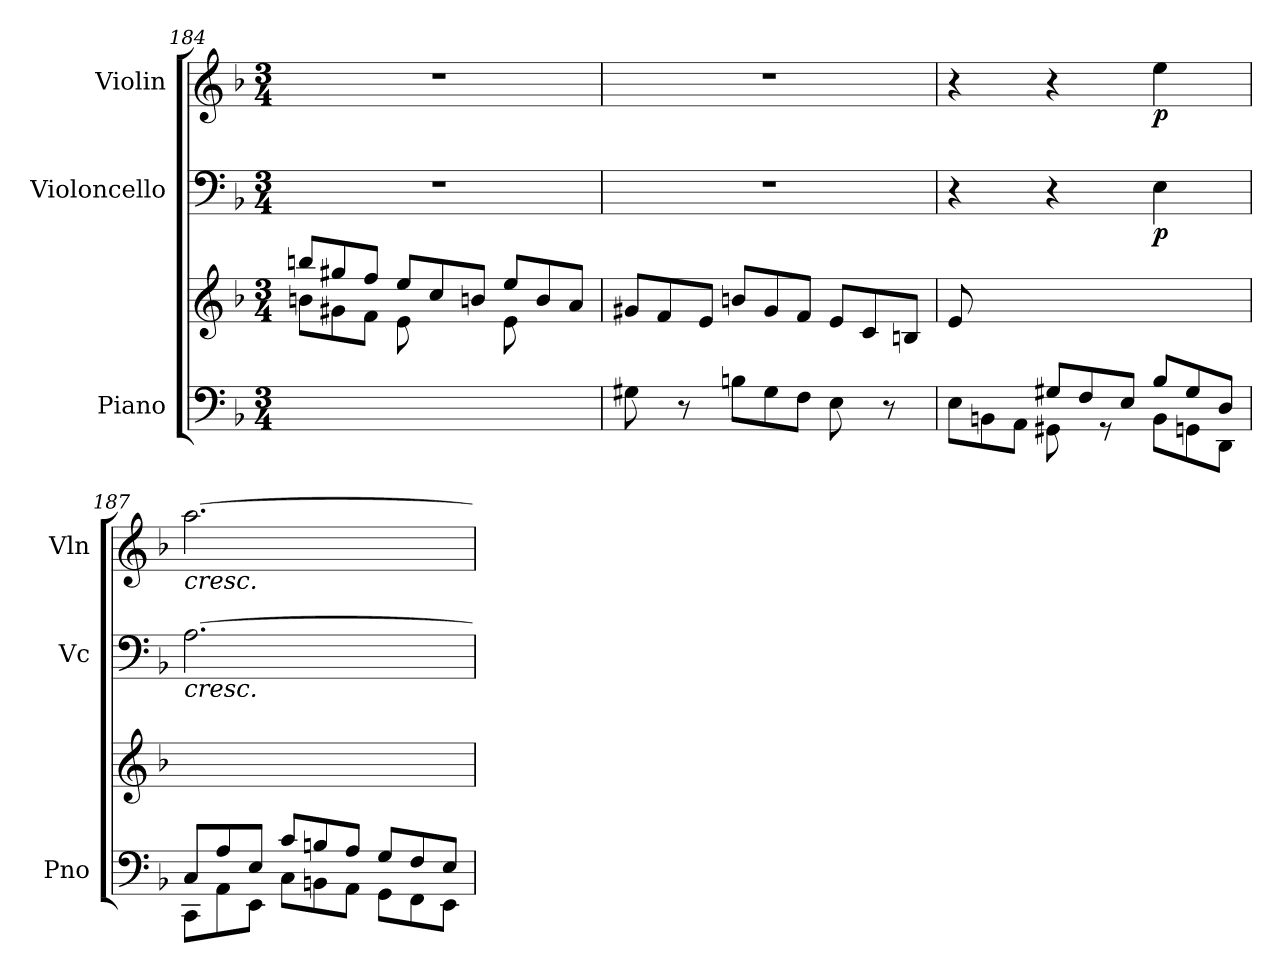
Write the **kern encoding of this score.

**kern	**kern	**kern	**dynam	**kern	**dynam
*part3	*part3	*part2	*part2	*part1	*part1
*staff4	*staff3	*staff2	*staff2	*staff1	*staff1
*I"Piano	*	*I"Violoncello	*	*I"Violin	*
*I'Pno	*	*I'Vc	*	*I'Vln	*
*clefF4	*clefG2	*clefF4	*	*clefG2	*
*k[b-]	*k[b-]	*k[b-]	*	*k[b-]	*
*M3/4	*M3/4	*M3/4	*	*M3/4	*
*	*Xtuplet	*	*	*	*
=184	=184	=184	=184	=184	=184
*	*^	*	*	*	*
4.ryy	12bbn/L	12bn\L	2.r	.	2.r	.
.	12gg#X/	12g#X\	.	.	.	.
.	12ff/J	12f\J	.	.	.	.
.	12ee/L	8e\	.	.	.	.
.	12cc/	.	.	.	.	.
8r	.	8ryy	.	.	.	.
.	12bn/J	.	.	.	.	.
12ryy	12ee/L	12e\L	.	.	.	.
12Bn\	12b/	6ryy	.	.	.	.
12A\J	12a/J	.	.	.	.	.
*	*v	*v	*	*	*	*
!!LO:LB:g=z
=185	=185	=185	=185	=185	=185
8G#X\	12g#X/L	2.r	.	2.r	.
.	12f/	.	.	.	.
8r	.	.	.	.	.
.	12e/J	.	.	.	.
*Xtuplet	*	*	*	*	*
12Bn\L	12bn/L	.	.	.	.
12G#\	12g#/	.	.	.	.
12F\J	12f/J	.	.	.	.
8E\	12e/L	.	.	.	.
.	12c/	.	.	.	.
8r	.	.	.	.	.
.	12Bn/J	.	.	.	.
=186	=186	=186	=186	=186	=186
*^	*	*	*	*	*
12ryy	12E\L	12e/L	4r	.	4r	.
12Bn/	12BBn\	3%2ryy	.	.	.	.
12A/J	12AA\J	.	.	.	.	.
12G#X/L	8GG#X\	.	4r	.	4r	.
12F/	.	.	.	.	.	.
.	8rGG	.	.	.	.	.
12E/J	.	.	.	.	.	.
!	!	!	!	!LO:DY:b	!	!LO:DY:b
12B/L	12BB\L	.	4E\	p	4ee\	p
12G#/	12GGn\	.	.	.	.	.
12D/J	12DD\J	.	.	.	.	.
=187	=187	=187	=187	=187	=187	=187
!	!	!	!	!	!LO:TX:b:i:t=cresc.	!
!	!	!	!LO:TX:b:i:t=cresc.	!	!	!
12C/L	12CC\L	2.ryy	[2.A\	.	[2.aa\	.
12A/	12AA\	.	.	.	.	.
12E/J	12EE\J	.	.	.	.	.
12c/L	12C\L	.	.	.	.	.
12Bn/	12BBn\	.	.	.	.	.
12A/J	12AA\J	.	.	.	.	.
12G/L	12GG\L	.	.	.	.	.
12F/	12FF\	.	.	.	.	.
12E/J	12EE\J	.	.	.	.	.
*v	*v	*	*	*	*	*
=	=	=	=	=	=
*-	*-	*-	*-	*-	*-
